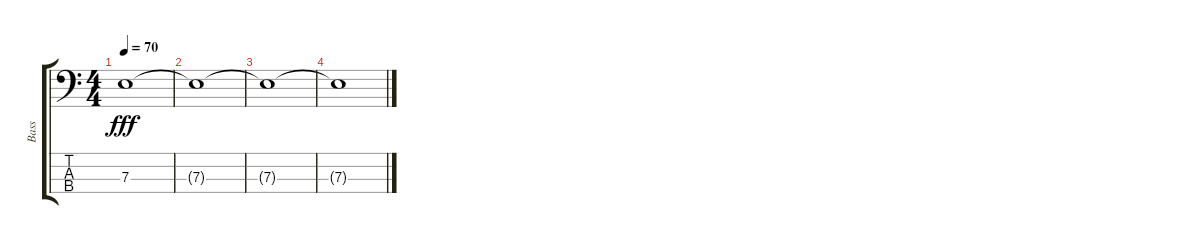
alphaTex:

\track ("Bass" "Bass") {instrument electricbasspick}
\staff {score tabs}
\tuning (G2 D2 A1 D1) {hide}
\ts (4 4)
\tempo 70
\clef f4
\ks c
7.3{t}.1{dy fff volume 9} |
7.3{t}.1{volume 6} |
7.3{t}.1{volume 3} |
7.3{t}.1{volume 0}
